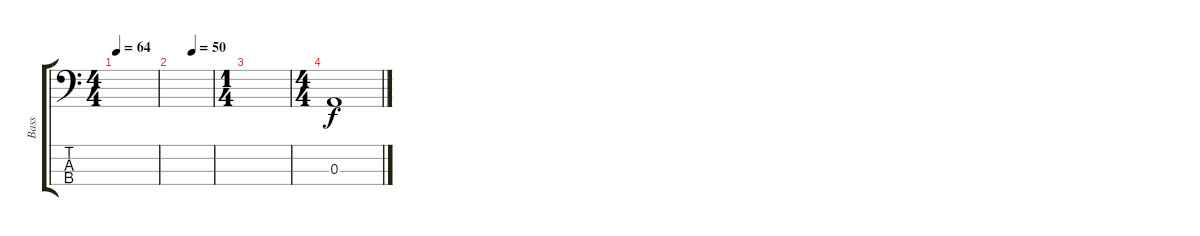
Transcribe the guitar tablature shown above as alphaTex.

\track ("Bass" "Bass") {instrument synthbass2}
\staff {score tabs}
\tuning (G2 D2 A1 E1) {hide}
\ts (4 4)
\tempo 64
\clef f4
\ks c
|
\tempo (50 0.5)
|
\ts (1 4)
|
\ts (4 4)
0.3.1{dy f}
